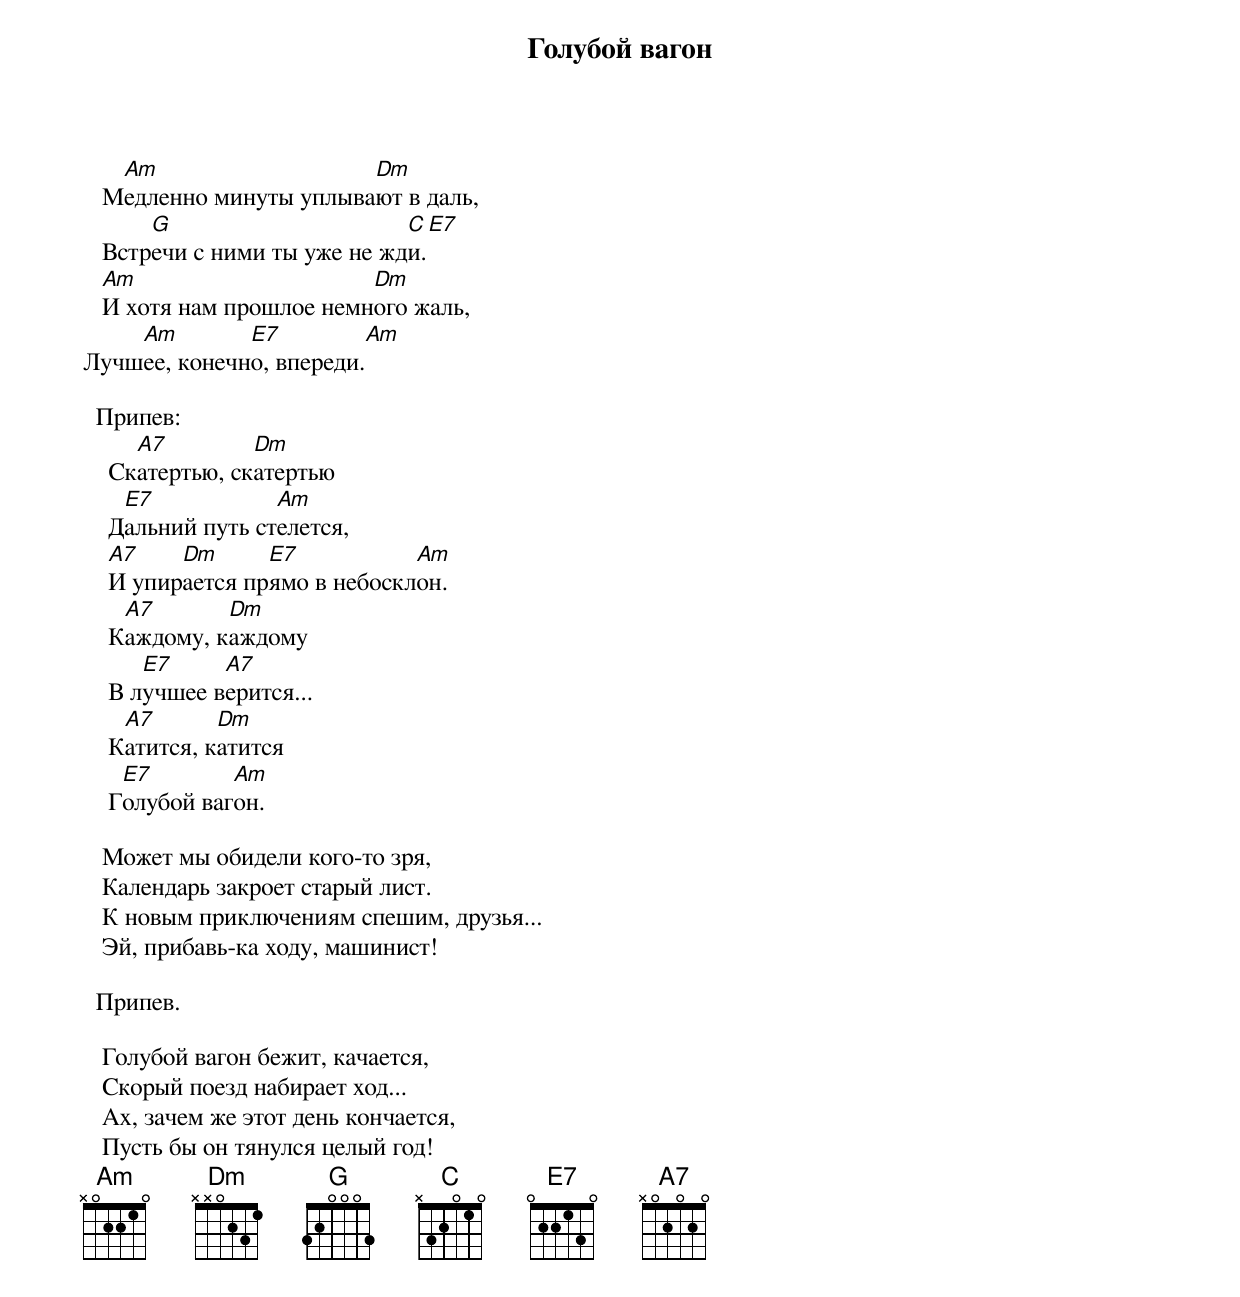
Голубой вагон
    Am                   Dm
   Медленно минуты уплывают в даль,
       G                      C   E7
   Встречи с ними ты уже не жди.
   Am                     Dm
   И хотя нам прошлое немного жаль,
    Am        E7           Am
Лучшее, конечно, впереди.

  Припев:
      A7         Dm
    Скатертью, скатертью
     E7            Am
    Дальний путь стелется,
    A7    Dm      E7           Am
    И упирается прямо в небосклон.
     A7       Dm
    Каждому, каждому
       E7     A7
    В лучшее верится...
     A7       Dm
    Катится, катится
     E7        Am
    Голубой вагон.

   Может мы обидели кого-то зря,
   Календарь закроет старый лист.
   К новым приключениям спешим, друзья...
   Эй, прибавь-ка ходу, машинист!

  Припев.

   Голубой вагон бежит, качается,
   Скорый поезд набирает ход...
   Ах, зачем же этот день кончается,
   Пусть бы он тянулся целый год!
